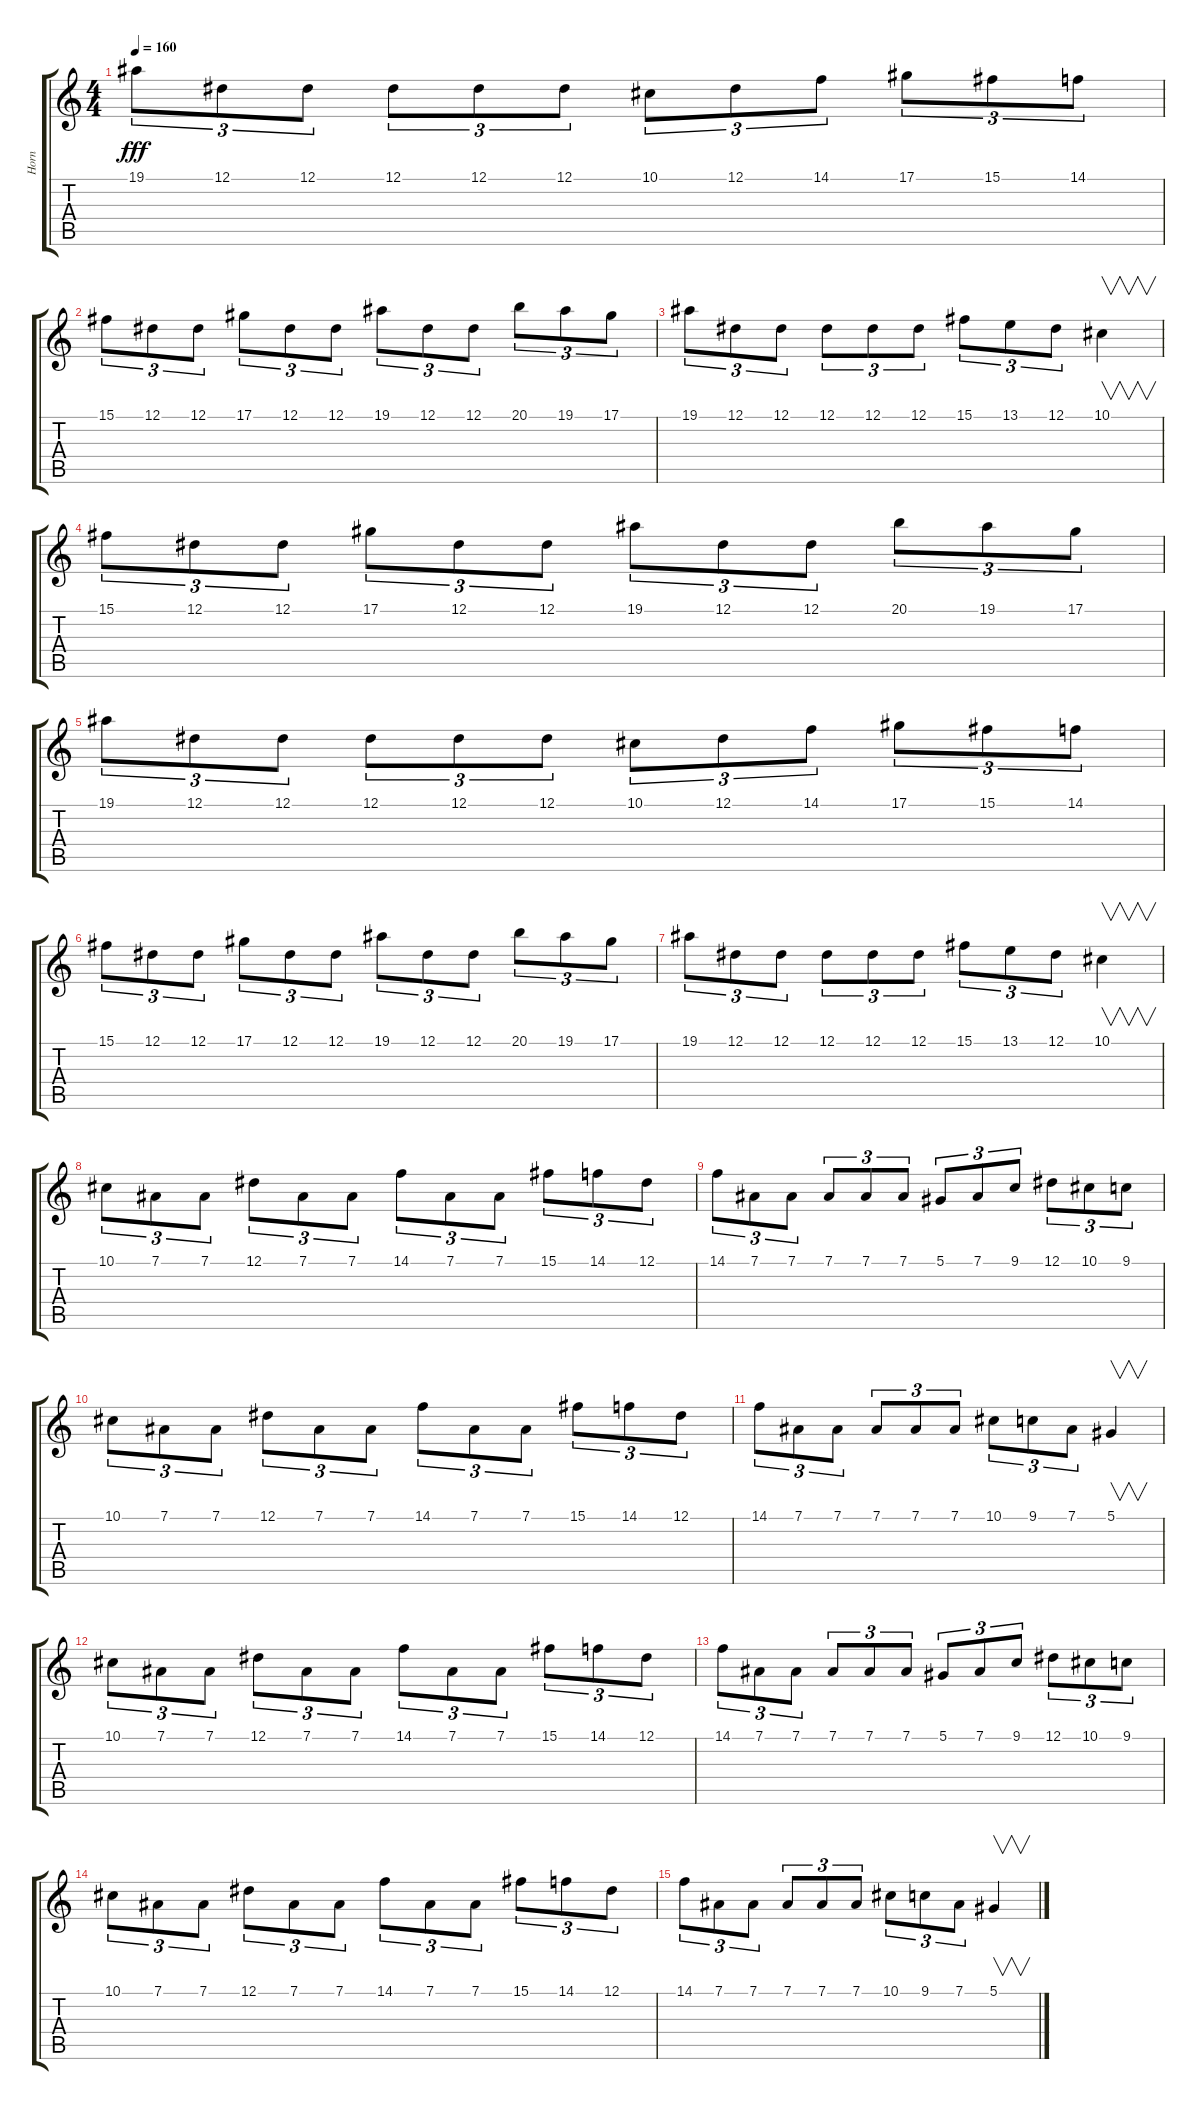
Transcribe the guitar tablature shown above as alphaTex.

\track ("Horn" "Horn") {instrument frenchhorn}
\staff {score tabs}
\tuning (Eb4 Bb3 Gb3 Db3 Ab2 Eb2) {hide}
\ts (4 4)
\tempo 160
\clef g2
\ks c
19.1.8{tu (3 2) dy fff} 12.1.8{tu (3 2)} 12.1.8{tu (3 2)} 12.1.8{tu (3 2)} 12.1.8{tu (3 2)} 12.1.8{tu (3 2)} 10.1.8{tu (3 2)} 12.1.8{tu (3 2)} 14.1.8{tu (3 2)} 17.1.8{tu (3 2)} 15.1.8{tu (3 2)} 14.1.8{tu (3 2)} |
15.1.8{tu (3 2)} 12.1.8{tu (3 2)} 12.1.8{tu (3 2)} 17.1.8{tu (3 2)} 12.1.8{tu (3 2)} 12.1.8{tu (3 2)} 19.1.8{tu (3 2)} 12.1.8{tu (3 2)} 12.1.8{tu (3 2)} 20.1.8{tu (3 2)} 19.1.8{tu (3 2)} 17.1.8{tu (3 2)} |
19.1.8{tu (3 2)} 12.1.8{tu (3 2)} 12.1.8{tu (3 2)} 12.1.8{tu (3 2)} 12.1.8{tu (3 2)} 12.1.8{tu (3 2)} 15.1.8{tu (3 2)} 13.1.8{tu (3 2)} 12.1.8{tu (3 2)} 10.1.4{v} |
15.1.8{tu (3 2)} 12.1.8{tu (3 2)} 12.1.8{tu (3 2)} 17.1.8{tu (3 2)} 12.1.8{tu (3 2)} 12.1.8{tu (3 2)} 19.1.8{tu (3 2)} 12.1.8{tu (3 2)} 12.1.8{tu (3 2)} 20.1.8{tu (3 2)} 19.1.8{tu (3 2)} 17.1.8{tu (3 2)} |
19.1.8{tu (3 2)} 12.1.8{tu (3 2)} 12.1.8{tu (3 2)} 12.1.8{tu (3 2)} 12.1.8{tu (3 2)} 12.1.8{tu (3 2)} 10.1.8{tu (3 2)} 12.1.8{tu (3 2)} 14.1.8{tu (3 2)} 17.1.8{tu (3 2)} 15.1.8{tu (3 2)} 14.1.8{tu (3 2)} |
15.1.8{tu (3 2)} 12.1.8{tu (3 2)} 12.1.8{tu (3 2)} 17.1.8{tu (3 2)} 12.1.8{tu (3 2)} 12.1.8{tu (3 2)} 19.1.8{tu (3 2)} 12.1.8{tu (3 2)} 12.1.8{tu (3 2)} 20.1.8{tu (3 2)} 19.1.8{tu (3 2)} 17.1.8{tu (3 2)} |
19.1.8{tu (3 2)} 12.1.8{tu (3 2)} 12.1.8{tu (3 2)} 12.1.8{tu (3 2)} 12.1.8{tu (3 2)} 12.1.8{tu (3 2)} 15.1.8{tu (3 2)} 13.1.8{tu (3 2)} 12.1.8{tu (3 2)} 10.1.4{v} |
10.1.8{tu (3 2)} 7.1.8{tu (3 2)} 7.1.8{tu (3 2)} 12.1.8{tu (3 2)} 7.1.8{tu (3 2)} 7.1.8{tu (3 2)} 14.1.8{tu (3 2)} 7.1.8{tu (3 2)} 7.1.8{tu (3 2)} 15.1.8{tu (3 2)} 14.1.8{tu (3 2)} 12.1.8{tu (3 2)} |
14.1.8{tu (3 2)} 7.1.8{tu (3 2)} 7.1.8{tu (3 2)} 7.1.8{tu (3 2)} 7.1.8{tu (3 2)} 7.1.8{tu (3 2)} 5.1.8{tu (3 2)} 7.1.8{tu (3 2)} 9.1.8{tu (3 2)} 12.1.8{tu (3 2)} 10.1.8{tu (3 2)} 9.1.8{tu (3 2)} |
10.1.8{tu (3 2)} 7.1.8{tu (3 2)} 7.1.8{tu (3 2)} 12.1.8{tu (3 2)} 7.1.8{tu (3 2)} 7.1.8{tu (3 2)} 14.1.8{tu (3 2)} 7.1.8{tu (3 2)} 7.1.8{tu (3 2)} 15.1.8{tu (3 2)} 14.1.8{tu (3 2)} 12.1.8{tu (3 2)} |
14.1.8{tu (3 2)} 7.1.8{tu (3 2)} 7.1.8{tu (3 2)} 7.1.8{tu (3 2)} 7.1.8{tu (3 2)} 7.1.8{tu (3 2)} 10.1.8{tu (3 2)} 9.1.8{tu (3 2)} 7.1.8{tu (3 2)} 5.1.4{v} |
10.1.8{tu (3 2) volume 0} 7.1.8{tu (3 2)} 7.1.8{tu (3 2)} 12.1.8{tu (3 2)} 7.1.8{tu (3 2)} 7.1.8{tu (3 2)} 14.1.8{tu (3 2)} 7.1.8{tu (3 2)} 7.1.8{tu (3 2)} 15.1.8{tu (3 2)} 14.1.8{tu (3 2)} 12.1.8{tu (3 2)} |
14.1.8{tu (3 2)} 7.1.8{tu (3 2)} 7.1.8{tu (3 2)} 7.1.8{tu (3 2)} 7.1.8{tu (3 2)} 7.1.8{tu (3 2)} 5.1.8{tu (3 2)} 7.1.8{tu (3 2)} 9.1.8{tu (3 2)} 12.1.8{tu (3 2)} 10.1.8{tu (3 2)} 9.1.8{tu (3 2)} |
10.1.8{tu (3 2)} 7.1.8{tu (3 2)} 7.1.8{tu (3 2)} 12.1.8{tu (3 2)} 7.1.8{tu (3 2)} 7.1.8{tu (3 2)} 14.1.8{tu (3 2)} 7.1.8{tu (3 2)} 7.1.8{tu (3 2)} 15.1.8{tu (3 2)} 14.1.8{tu (3 2)} 12.1.8{tu (3 2)} |
14.1.8{tu (3 2)} 7.1.8{tu (3 2)} 7.1.8{tu (3 2)} 7.1.8{tu (3 2)} 7.1.8{tu (3 2)} 7.1.8{tu (3 2)} 10.1.8{tu (3 2)} 9.1.8{tu (3 2)} 7.1.8{tu (3 2)} 5.1.4{v}
